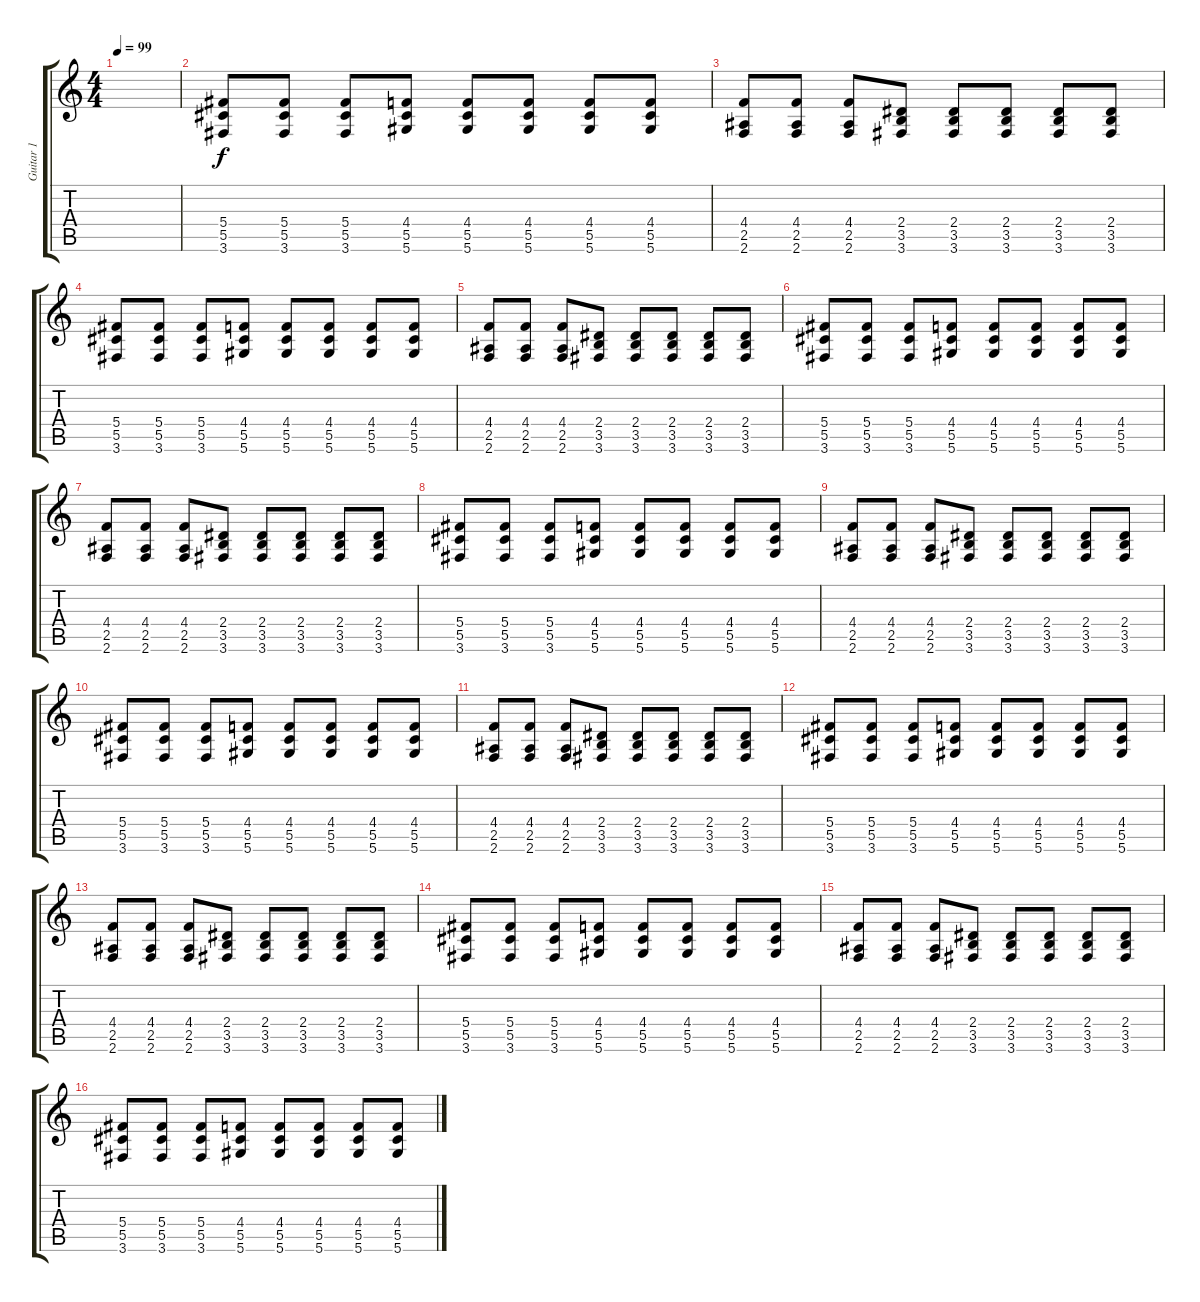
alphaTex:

\track ("Guitar 1" "Guitar 1") {instrument distortionguitar}
\staff {score tabs}
\tuning (Eb4 Bb3 Gb3 Db3 Ab2 Eb2) {hide}
\ts (4 4)
\tempo 99
\clef g2
\ks c
|
(5.4 5.5 3.6).8 (5.4 5.5 3.6).8 (5.4 5.5 3.6).8 (4.4 5.5 5.6).8 (4.4 5.5 5.6).8 (4.4 5.5 5.6).8 (4.4 5.5 5.6).8 (4.4 5.5 5.6).8 |
(4.4 2.5 2.6).8 (4.4 2.5 2.6).8 (4.4 2.5 2.6).8 (2.4 3.5 3.6).8 (2.4 3.5 3.6).8 (2.4 3.5 3.6).8 (2.4 3.5 3.6).8 (2.4 3.5 3.6).8 |
(5.4 5.5 3.6).8 (5.4 5.5 3.6).8 (5.4 5.5 3.6).8 (4.4 5.5 5.6).8 (4.4 5.5 5.6).8 (4.4 5.5 5.6).8 (4.4 5.5 5.6).8 (4.4 5.5 5.6).8 |
(4.4 2.5 2.6).8 (4.4 2.5 2.6).8 (4.4 2.5 2.6).8 (2.4 3.5 3.6).8 (2.4 3.5 3.6).8 (2.4 3.5 3.6).8 (2.4 3.5 3.6).8 (2.4 3.5 3.6).8 |
(5.4 5.5 3.6).8 (5.4 5.5 3.6).8 (5.4 5.5 3.6).8 (4.4 5.5 5.6).8 (4.4 5.5 5.6).8 (4.4 5.5 5.6).8 (4.4 5.5 5.6).8 (4.4 5.5 5.6).8 |
(4.4 2.5 2.6).8 (4.4 2.5 2.6).8 (4.4 2.5 2.6).8 (2.4 3.5 3.6).8 (2.4 3.5 3.6).8 (2.4 3.5 3.6).8 (2.4 3.5 3.6).8 (2.4 3.5 3.6).8 |
(5.4 5.5 3.6).8 (5.4 5.5 3.6).8 (5.4 5.5 3.6).8 (4.4 5.5 5.6).8 (4.4 5.5 5.6).8 (4.4 5.5 5.6).8 (4.4 5.5 5.6).8 (4.4 5.5 5.6).8 |
(4.4 2.5 2.6).8 (4.4 2.5 2.6).8 (4.4 2.5 2.6).8 (2.4 3.5 3.6).8 (2.4 3.5 3.6).8 (2.4 3.5 3.6).8 (2.4 3.5 3.6).8 (2.4 3.5 3.6).8 |
(5.4 5.5 3.6).8 (5.4 5.5 3.6).8 (5.4 5.5 3.6).8 (4.4 5.5 5.6).8 (4.4 5.5 5.6).8 (4.4 5.5 5.6).8 (4.4 5.5 5.6).8 (4.4 5.5 5.6).8 |
(4.4 2.5 2.6).8 (4.4 2.5 2.6).8 (4.4 2.5 2.6).8 (2.4 3.5 3.6).8 (2.4 3.5 3.6).8 (2.4 3.5 3.6).8 (2.4 3.5 3.6).8 (2.4 3.5 3.6).8 |
(5.4 5.5 3.6).8 (5.4 5.5 3.6).8 (5.4 5.5 3.6).8 (4.4 5.5 5.6).8 (4.4 5.5 5.6).8 (4.4 5.5 5.6).8 (4.4 5.5 5.6).8 (4.4 5.5 5.6).8 |
(4.4 2.5 2.6).8 (4.4 2.5 2.6).8 (4.4 2.5 2.6).8 (2.4 3.5 3.6).8 (2.4 3.5 3.6).8 (2.4 3.5 3.6).8 (2.4 3.5 3.6).8 (2.4 3.5 3.6).8 |
(5.4 5.5 3.6).8 (5.4 5.5 3.6).8 (5.4 5.5 3.6).8 (4.4 5.5 5.6).8 (4.4 5.5 5.6).8 (4.4 5.5 5.6).8 (4.4 5.5 5.6).8 (4.4 5.5 5.6).8 |
(4.4 2.5 2.6).8 (4.4 2.5 2.6).8 (4.4 2.5 2.6).8 (2.4 3.5 3.6).8 (2.4 3.5 3.6).8 (2.4 3.5 3.6).8 (2.4 3.5 3.6).8 (2.4 3.5 3.6).8 |
(5.4 5.5 3.6).8 (5.4 5.5 3.6).8 (5.4 5.5 3.6).8 (4.4 5.5 5.6).8 (4.4 5.5 5.6).8 (4.4 5.5 5.6).8 (4.4 5.5 5.6).8 (4.4 5.5 5.6).8
